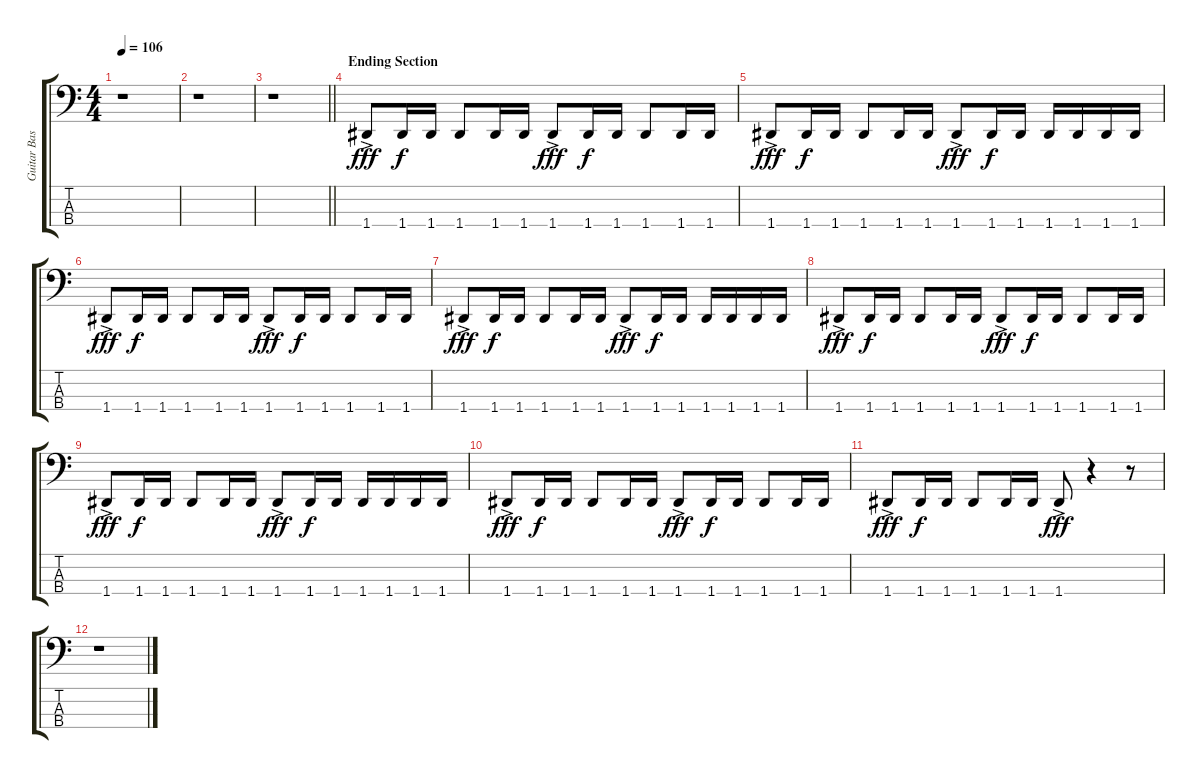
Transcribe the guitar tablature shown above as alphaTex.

\track ("Guitar Bass 2" "Guitar Bas") {instrument electricbassfinger}
\staff {score tabs}
\tuning (F2 C2 G1 D1) {hide}
\ts (4 4)
\tempo 106
\clef f4
\ks c
r.1{dy f} |
r.1 |
\barLineRight lightlight
r.1 |
\section ("" "Ending Section")
1.4{ac}.8{dy fff} 1.4.16{dy f} 1.4.16 1.4.8 1.4.16 1.4.16 1.4{ac}.8{dy fff} 1.4.16{dy f} 1.4.16 1.4.8 1.4.16 1.4.16 |
1.4{ac}.8{dy fff} 1.4.16{dy f} 1.4.16 1.4.8 1.4.16 1.4.16 1.4{ac}.8{dy fff} 1.4.16{dy f} 1.4.16 1.4.16 1.4.16 1.4.16 1.4.16 |
1.4{ac}.8{dy fff} 1.4.16{dy f} 1.4.16 1.4.8 1.4.16 1.4.16 1.4{ac}.8{dy fff} 1.4.16{dy f} 1.4.16 1.4.8 1.4.16 1.4.16 |
1.4{ac}.8{dy fff} 1.4.16{dy f} 1.4.16 1.4.8 1.4.16 1.4.16 1.4{ac}.8{dy fff} 1.4.16{dy f} 1.4.16 1.4.16 1.4.16 1.4.16 1.4.16 |
1.4{ac}.8{dy fff} 1.4.16{dy f} 1.4.16 1.4.8 1.4.16 1.4.16 1.4{ac}.8{dy fff} 1.4.16{dy f} 1.4.16 1.4.8 1.4.16 1.4.16 |
1.4{ac}.8{dy fff volume 0} 1.4.16{dy f} 1.4.16 1.4.8 1.4.16 1.4.16 1.4{ac}.8{dy fff} 1.4.16{dy f} 1.4.16 1.4.16 1.4.16 1.4.16 1.4.16 |
1.4{ac}.8{dy fff} 1.4.16{dy f} 1.4.16 1.4.8 1.4.16 1.4.16 1.4{ac}.8{dy fff} 1.4.16{dy f} 1.4.16 1.4.8 1.4.16 1.4.16 |
1.4{ac}.8{dy fff} 1.4.16{dy f} 1.4.16 1.4.8 1.4.16 1.4.16 1.4{ac}.8{dy fff} r.4 r.8 |
r.1
